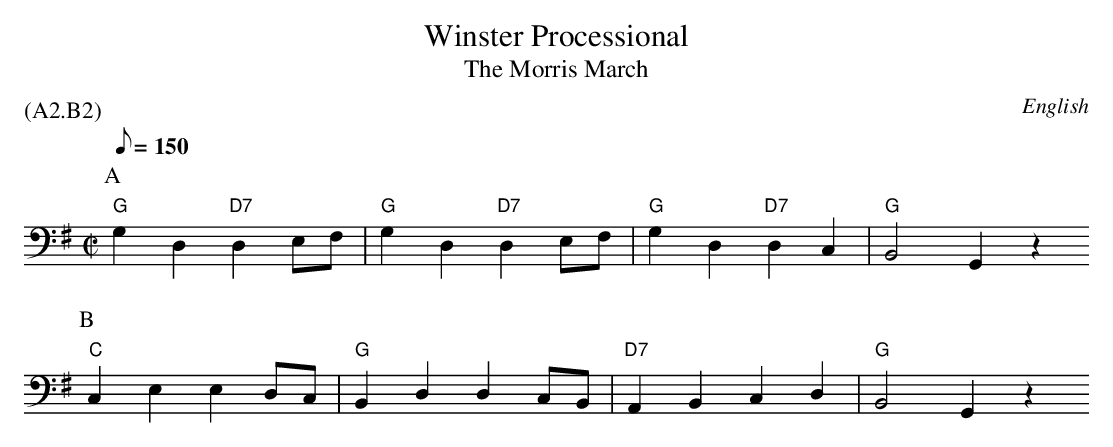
X:1
T:Winster Processional
T:The Morris March
P: (A2.B2)
M:C|
O:English
L:1/8
Q:150
K:G clef=bass middle=d
P: A
"G" g2d2 "D7" d2ef | "G" g2d2 "D7" d2ef | "G" g2d2 "D7" d2c2 | "G" B4 G2z2
P: B
"C" c2e2      e2dc | "G" B2d2      d2cB | "D7" A2B2     c2d2 | "G" B4 G2z2
